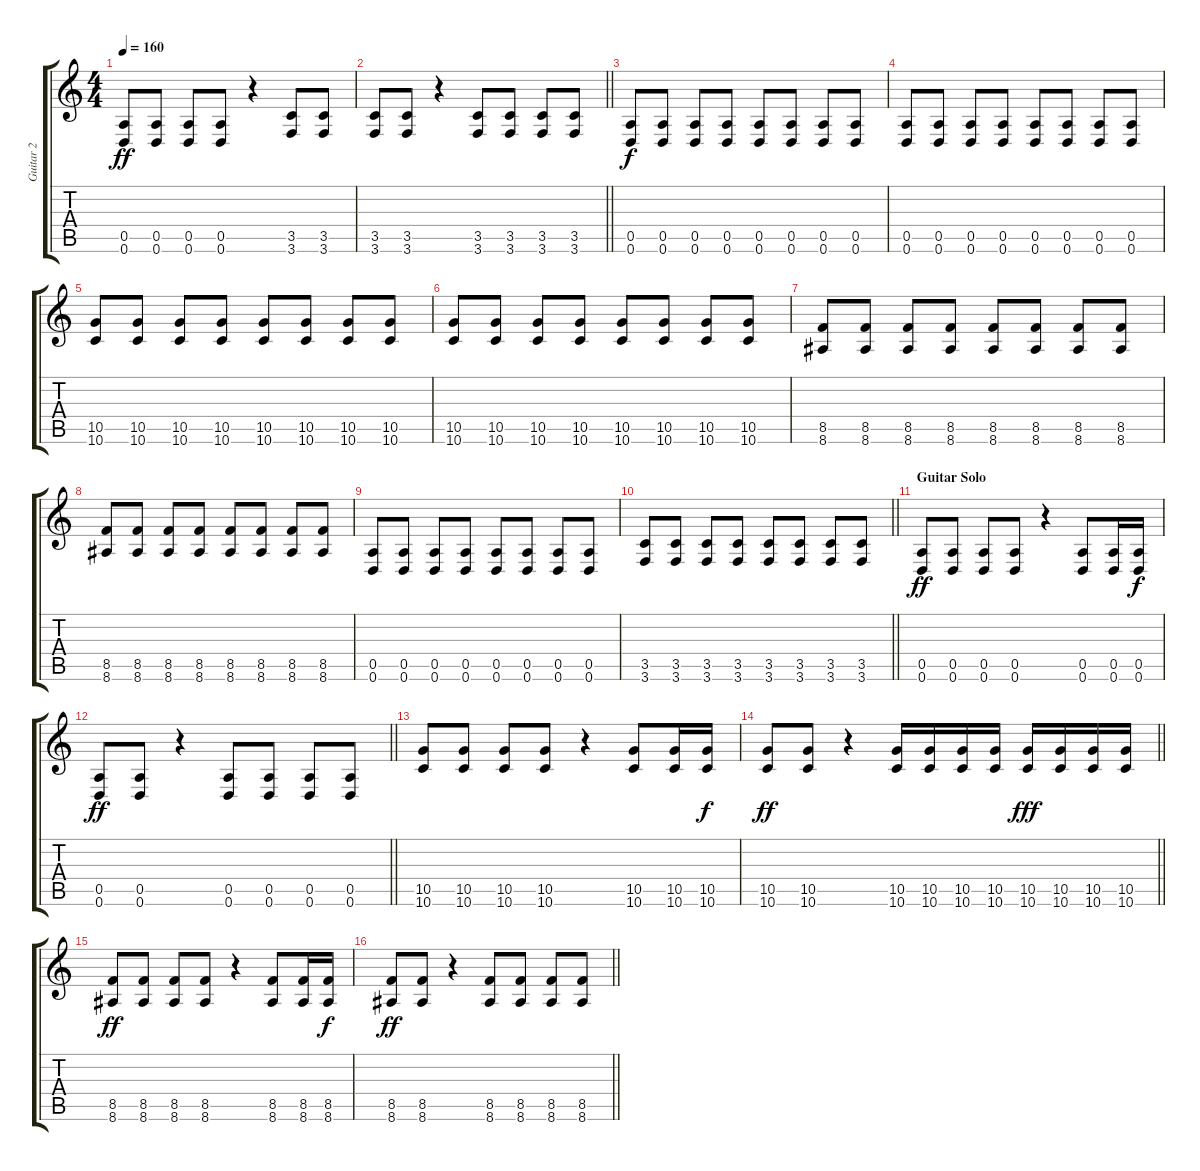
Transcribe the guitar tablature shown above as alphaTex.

\track ("Guitar 2" "Guitar 2") {instrument distortionguitar}
\staff {score tabs}
\tuning (E4 B3 G3 D3 A2 D2) {hide}
\ts (4 4)
\tempo 160
\clef g2
\ks c
(0.5 0.6).8{dy ff} (0.5 0.6).8 (0.5 0.6).8 (0.5 0.6).8 r.4 (3.5 3.6).8 (3.5 3.6).8 |
\barLineRight lightlight
(3.5 3.6).8 (3.5 3.6).8 r.4 (3.5 3.6).8 (3.5 3.6).8 (3.5 3.6).8 (3.5 3.6).8 |
(0.5 0.6).8{dy f} (0.5 0.6).8 (0.5 0.6).8 (0.5 0.6).8 (0.5 0.6).8 (0.5 0.6).8 (0.5 0.6).8 (0.5 0.6).8 |
(0.5 0.6).8 (0.5 0.6).8 (0.5 0.6).8 (0.5 0.6).8 (0.5 0.6).8 (0.5 0.6).8 (0.5 0.6).8 (0.5 0.6).8 |
(10.5 10.6).8 (10.5 10.6).8 (10.5 10.6).8 (10.5 10.6).8 (10.5 10.6).8 (10.5 10.6).8 (10.5 10.6).8 (10.5 10.6).8 |
(10.5 10.6).8 (10.5 10.6).8 (10.5 10.6).8 (10.5 10.6).8 (10.5 10.6).8 (10.5 10.6).8 (10.5 10.6).8 (10.5 10.6).8 |
(8.5 8.6).8 (8.5 8.6).8 (8.5 8.6).8 (8.5 8.6).8 (8.5 8.6).8 (8.5 8.6).8 (8.5 8.6).8 (8.5 8.6).8 |
(8.5 8.6).8 (8.5 8.6).8 (8.5 8.6).8 (8.5 8.6).8 (8.5 8.6).8 (8.5 8.6).8 (8.5 8.6).8 (8.5 8.6).8 |
(0.5 0.6).8 (0.5 0.6).8 (0.5 0.6).8 (0.5 0.6).8 (0.5 0.6).8 (0.5 0.6).8 (0.5 0.6).8 (0.5 0.6).8 |
\barLineRight lightlight
(3.5 3.6).8 (3.5 3.6).8 (3.5 3.6).8 (3.5 3.6).8 (3.5 3.6).8 (3.5 3.6).8 (3.5 3.6).8 (3.5 3.6).8 |
\section ("" "Guitar Solo")
(0.5 0.6).8{dy ff} (0.5 0.6).8 (0.5 0.6).8 (0.5 0.6).8 r.4 (0.5 0.6).8 (0.5 0.6).16 (0.5 0.6).16{dy f} |
\barLineRight lightlight
(0.5 0.6).8{dy ff} (0.5 0.6).8 r.4 (0.5 0.6).8 (0.5 0.6).8 (0.5 0.6).8 (0.5 0.6).8 |
(10.5 10.6).8 (10.5 10.6).8 (10.5 10.6).8 (10.5 10.6).8 r.4 (10.5 10.6).8 (10.5 10.6).16 (10.5 10.6).16{dy f} |
\barLineRight lightlight
(10.5 10.6).8{dy ff} (10.5 10.6).8 r.4 (10.5 10.6).16 (10.5 10.6).16 (10.5 10.6).16 (10.5 10.6).16 (10.5 10.6).16{dy fff} (10.5 10.6).16 (10.5 10.6).16 (10.5 10.6).16 |
(8.5 8.6).8{dy ff} (8.5 8.6).8 (8.5 8.6).8 (8.5 8.6).8 r.4 (8.5 8.6).8 (8.5 8.6).16 (8.5 8.6).16{dy f} |
\barLineRight lightlight
(8.5 8.6).8{dy ff} (8.5 8.6).8 r.4 (8.5 8.6).8 (8.5 8.6).8 (8.5 8.6).8 (8.5 8.6).8
